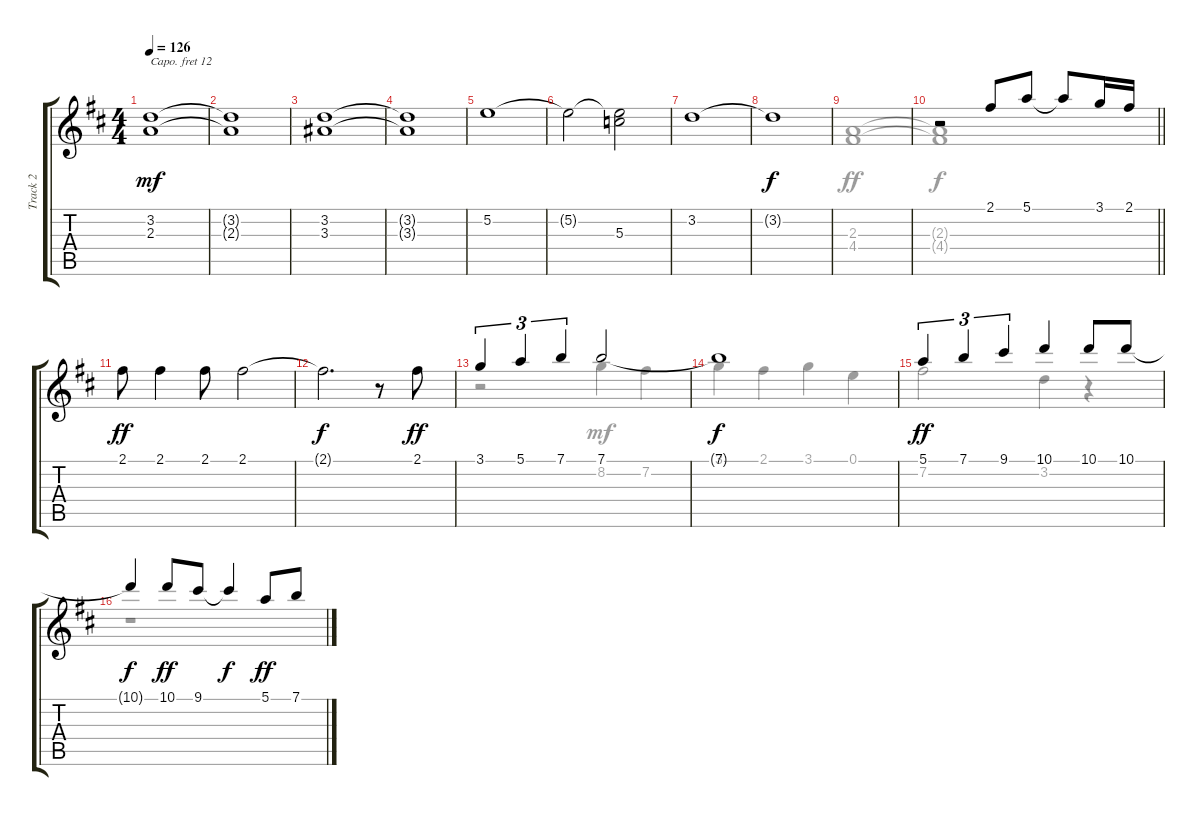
\track ("Track 2" "Track 2") {instrument flute}
\staff {score tabs}
\capo 12
\tuning (E4 B3 G3 D3 A2 E2) {hide}
\voice
\ts (4 4)
\tempo 126
\clef g2
\ks d
(3.2 2.3).1{dy mf} |
(3.2{t} 2.3{t}).1 |
(3.2 3.3).1 |
(3.2{t} 3.3{t}).1 |
5.2.1 |
5.2{t}.2 (5.2{t} 5.3).2 |
3.2.1 |
3.2{t}.1{dy f} |
|
\barLineRight lightlight
r.2 2.1.8 5.1.8 5.1{t}.8 3.1.16 2.1.16 |
2.1.8{dy ff} 2.1.4 2.1.8 2.1.2 |
2.1{t}.2{d dy f} r.8 2.1.8{dy ff} |
3.1.4{tu (3 2)} 5.1.4{tu (3 2)} 7.1.4{tu (3 2)} 7.1.2 |
7.1{t}.1{dy f} |
5.1.4{tu (3 2) dy ff volume 0} 7.1.4{tu (3 2)} 9.1.4{tu (3 2)} 10.1.4 10.1.8 10.1.8 |
10.1{t}.4{dy f} 10.1.8{dy ff} 9.1.8 9.1{t}.4{dy f} 5.1.8{dy ff} 7.1.8
\voice
\clef g2
\ottava regular
\simile none
\ks d
|
|
|
|
|
|
|
|
(2.3 4.4).1 |
\barLineRight lightlight
(2.3{t} 4.4{t}).1{dy f} |
|
|
r.2 8.2.4{dy mf} 7.2.4 |
3.1.4 2.1.4 3.1.4 0.1.4 |
7.2.2 3.2.4 r.4 |
r.1
